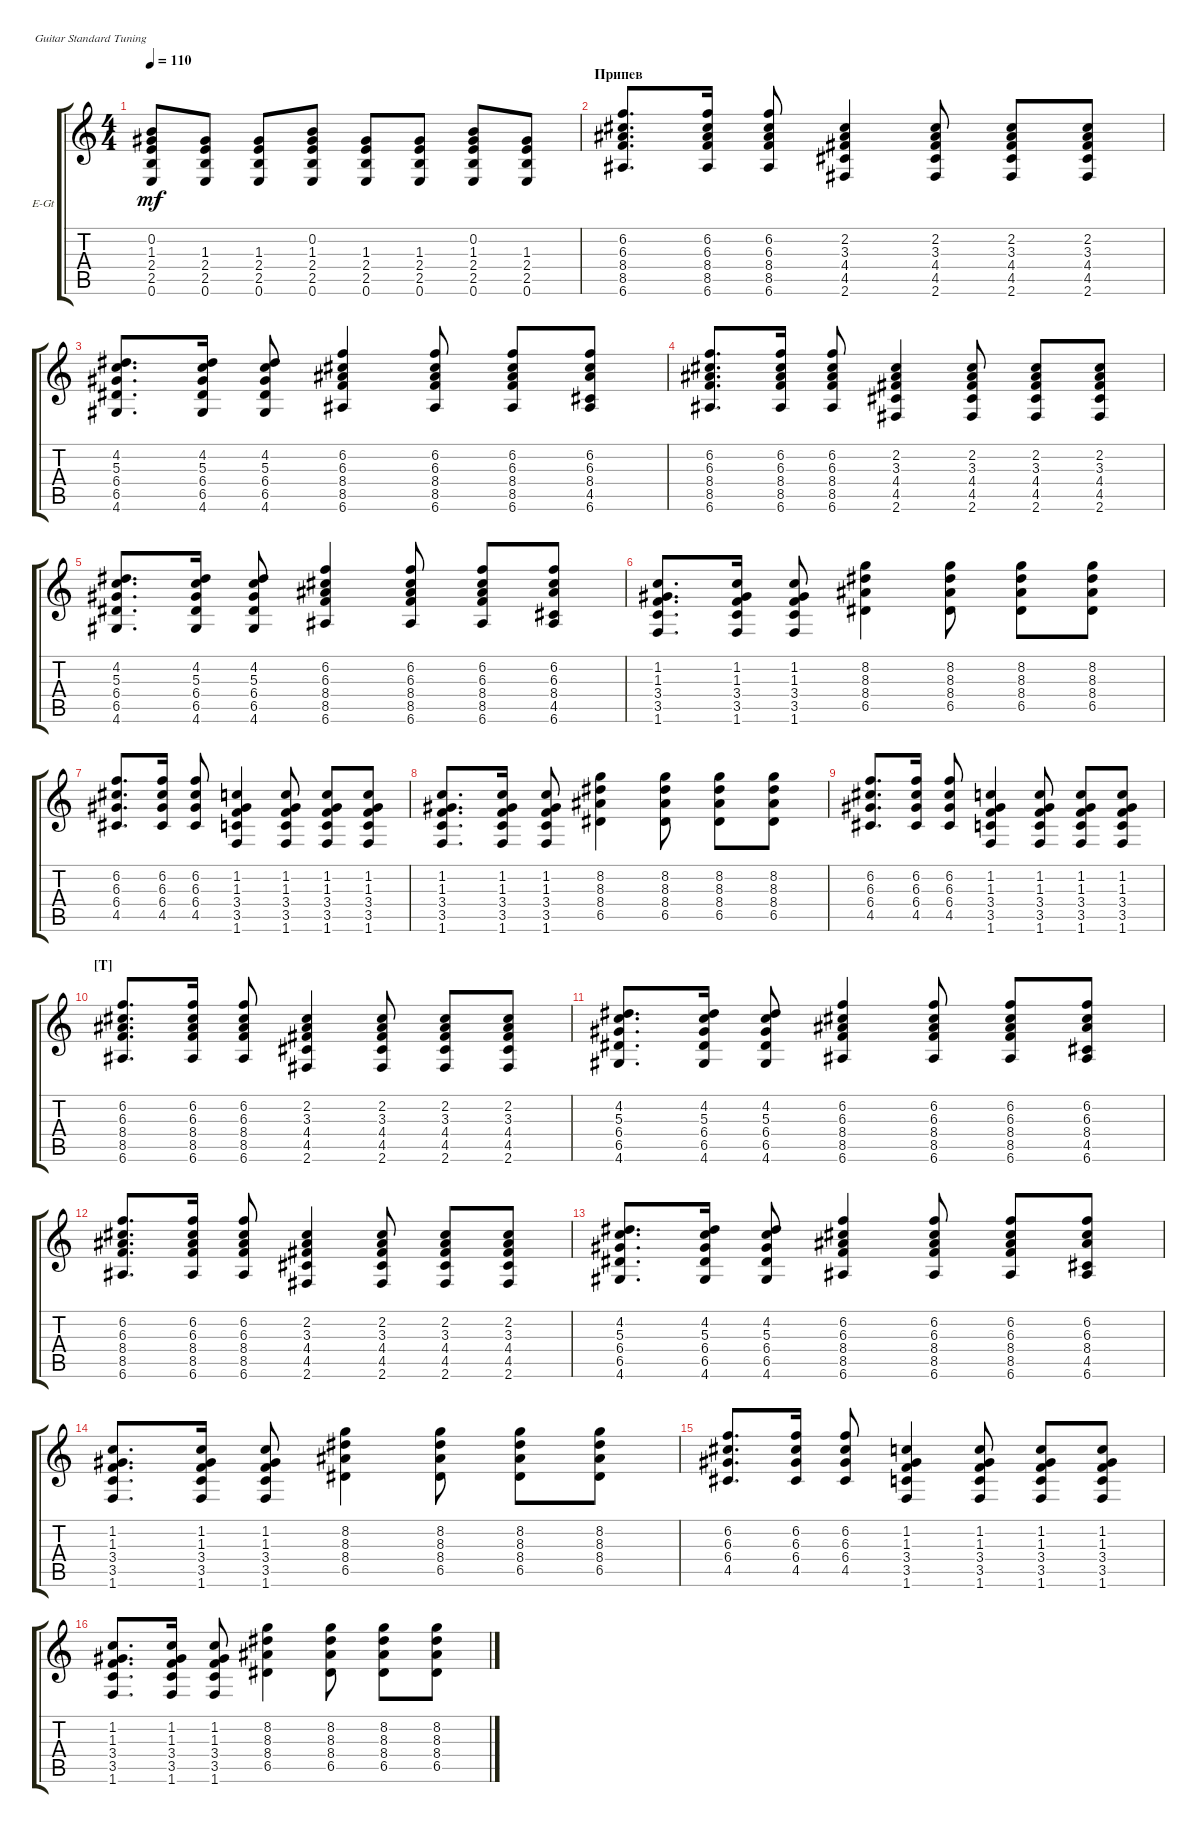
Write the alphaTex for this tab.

\defaultSystemsLayout 4
\bracketExtendMode groupsimilarinstruments
\firstSystemTrackNameOrientation horizontal
\otherSystemsTrackNameOrientation horizontal
\track ("Electric Guitar" "E-Gt") {instrument distortionguitar}
\staff {score tabs}
\tuning (E4 B3 G3 D3 A2 E2)
\ts (4 4)
\tempo 110
\clef g2
\ks c
(0.6 2.5 2.4 1.3 0.2).8{dy mf} (0.6 2.5 2.4 1.3).8 (0.6 2.5 2.4 1.3).8 (0.6 2.5 2.4 1.3 0.2).8 (0.6 2.5 2.4 1.3).8 (0.6 2.5 2.4 1.3).8 (0.6 2.5 2.4 1.3 0.2).8 (0.6 2.5 2.4 1.3).8 |
\section ("" "Припев")
(6.6 8.5 8.4 6.3 6.2).8{d} (6.6 8.5 8.4 6.3 6.2).16 (6.2 6.3 8.4 8.5 6.6).8 (2.6 4.5 4.4 3.3 2.2).4 (2.2 3.3 4.4 4.5 2.6).8 (2.2 3.3 4.4 4.5 2.6).8 (2.2 3.3 4.4 4.5 2.6).8 |
(4.6 6.5 6.4 5.3 4.2).8{d} (4.6 6.5 6.4 5.3 4.2).16 (4.2 5.3 6.4 6.5 4.6).8 (6.6 8.5 8.4 6.3 6.2).4 (6.2 6.3 8.4 8.5 6.6).8 (6.2 6.3 8.4 8.5 6.6).8 (6.2 6.3 8.4 4.5 6.6).8 |
(6.6 8.5 8.4 6.3 6.2).8{d} (6.6 8.5 8.4 6.3 6.2).16 (6.2 6.3 8.4 8.5 6.6).8 (2.6 4.5 4.4 3.3 2.2).4 (2.2 3.3 4.4 4.5 2.6).8 (2.2 3.3 4.4 4.5 2.6).8 (2.2 3.3 4.4 4.5 2.6).8 |
(4.6 6.5 6.4 5.3 4.2).8{d} (4.6 6.5 6.4 5.3 4.2).16 (4.2 5.3 6.4 6.5 4.6).8 (6.6 8.5 8.4 6.3 6.2).4 (6.2 6.3 8.4 8.5 6.6).8 (6.2 6.3 8.4 8.5 6.6).8 (6.2 6.3 8.4 4.5 6.6).8 |
(1.6 3.5 3.4 1.3 1.2).8{d} (1.6 3.5 3.4 1.3 1.2).16 (1.2 1.3 3.4 3.5 1.6).8 (8.4 8.3 8.2 6.5).4 (8.3 8.4 6.5 8.2).8 (8.2 8.3 8.4 6.5).8 (8.2 8.3 8.4 6.5).8 |
(4.5 6.4 6.3 6.2).8{d} (6.4 6.3 6.2 4.5).16 (6.2 6.3 6.4 4.5).8 (1.6 3.5 3.4 1.3 1.2).4 (1.2 1.3 3.4 3.5 1.6).8 (1.2 1.3 3.4 3.5 1.6).8 (1.2 1.3 3.4 3.5 1.6).8 |
(1.6 3.5 3.4 1.3 1.2).8{d} (1.6 3.5 3.4 1.3 1.2).16 (1.2 1.3 3.4 3.5 1.6).8 (8.4 8.3 8.2 6.5).4 (8.3 8.4 6.5 8.2).8 (8.2 8.3 8.4 6.5).8 (8.2 8.3 8.4 6.5).8 |
(4.5 6.4 6.3 6.2).8{d} (6.4 6.3 6.2 4.5).16 (6.2 6.3 6.4 4.5).8 (1.6 3.5 3.4 1.3 1.2).4 (1.2 1.3 3.4 3.5 1.6).8 (1.2 1.3 3.4 3.5 1.6).8 (1.2 1.3 3.4 3.5 1.6).8 |
\section ("T" "")
(6.6 8.5 8.4 6.3 6.2).8{d} (6.6 8.5 8.4 6.3 6.2).16 (6.2 6.3 8.4 8.5 6.6).8 (2.6 4.5 4.4 3.3 2.2).4 (2.2 3.3 4.4 4.5 2.6).8 (2.2 3.3 4.4 4.5 2.6).8 (2.2 3.3 4.4 4.5 2.6).8 |
(4.6 6.5 6.4 5.3 4.2).8{d} (4.6 6.5 6.4 5.3 4.2).16 (4.2 5.3 6.4 6.5 4.6).8 (6.6 8.5 8.4 6.3 6.2).4 (6.2 6.3 8.4 8.5 6.6).8 (6.2 6.3 8.4 8.5 6.6).8 (6.2 6.3 8.4 4.5 6.6).8 |
(6.6 8.5 8.4 6.3 6.2).8{d} (6.6 8.5 8.4 6.3 6.2).16 (6.2 6.3 8.4 8.5 6.6).8 (2.6 4.5 4.4 3.3 2.2).4 (2.2 3.3 4.4 4.5 2.6).8 (2.2 3.3 4.4 4.5 2.6).8 (2.2 3.3 4.4 4.5 2.6).8 |
(4.6 6.5 6.4 5.3 4.2).8{d} (4.6 6.5 6.4 5.3 4.2).16 (4.2 5.3 6.4 6.5 4.6).8 (6.6 8.5 8.4 6.3 6.2).4 (6.2 6.3 8.4 8.5 6.6).8 (6.2 6.3 8.4 8.5 6.6).8 (6.2 6.3 8.4 4.5 6.6).8 |
(1.6 3.5 3.4 1.3 1.2).8{d} (1.6 3.5 3.4 1.3 1.2).16 (1.2 1.3 3.4 3.5 1.6).8 (8.4 8.3 8.2 6.5).4 (8.3 8.4 6.5 8.2).8 (8.2 8.3 8.4 6.5).8 (8.2 8.3 8.4 6.5).8 |
(4.5 6.4 6.3 6.2).8{d} (6.4 6.3 6.2 4.5).16 (6.2 6.3 6.4 4.5).8 (1.6 3.5 3.4 1.3 1.2).4 (1.2 1.3 3.4 3.5 1.6).8 (1.2 1.3 3.4 3.5 1.6).8 (1.2 1.3 3.4 3.5 1.6).8 |
(1.6 3.5 3.4 1.3 1.2).8{d} (1.6 3.5 3.4 1.3 1.2).16 (1.2 1.3 3.4 3.5 1.6).8 (8.4 8.3 8.2 6.5).4 (8.3 8.4 6.5 8.2).8 (8.2 8.3 8.4 6.5).8 (8.2 8.3 8.4 6.5).8
